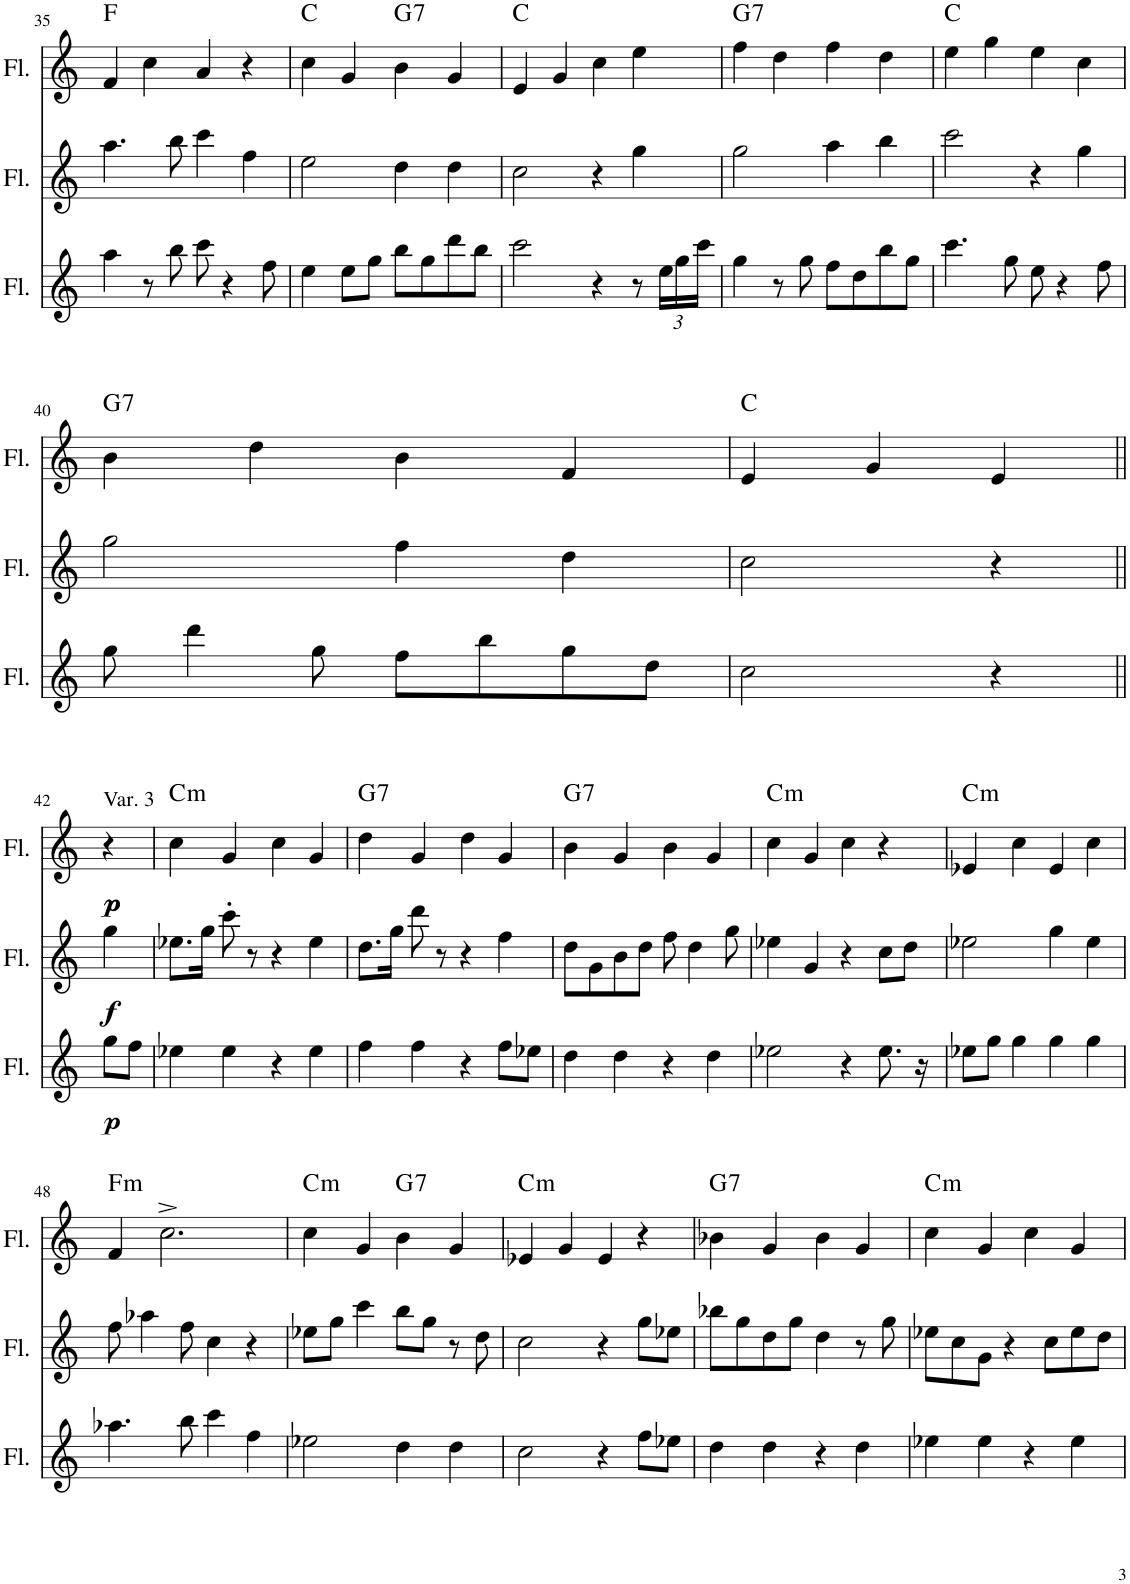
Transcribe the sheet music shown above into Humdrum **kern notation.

**kern	**dynam	**kern	**dynam	**kern	**dynam	**harte
*part3	*part3	*part2	*part2	*part1	*part1	*part1
*staff3	*staff3	*staff2	*staff2	*staff1	*staff1	*
*I"Flöte	*	*I"Flöte	*	*I"Flöte	*	*
*I'Fl.	*	*I'Fl.	*	*I'Fl.	*	*
!!LO:PB:g=z
*clefG2	*	*clefG2	*	*clefG2	*	*
*k[]	*	*k[]	*	*k[]	*	*
*M4/4	*	*M4/4	*	*M4/4	*	*
=35	=35	=35	=35	=35	=35	=35
4aa\	.	4.aa\	.	4f/	.	F:maj
8r	.	.	.	4cc\	.	.
8bb\	.	8bb\	.	.	.	.
8ccc\	.	4ccc\	.	4a/	.	.
4r	.	.	.	.	.	.
.	.	4ff\	.	4r	.	.
8ff\	.	.	.	.	.	.
=36	=36	=36	=36	=36	=36	=36
4ee\	.	2ee\	.	4cc\	.	C:maj
8ee\L	.	.	.	4g/	.	.
8gg\J	.	.	.	.	.	.
!	!	!	!	!	!	!LO:H:kt=7
8bb\L	.	4dd\	.	4b\	.	G:7
8gg\	.	.	.	.	.	.
8ddd\	.	4dd\	.	4g/	.	.
8bb\J	.	.	.	.	.	.
=37	=37	=37	=37	=37	=37	=37
2ccc\	.	2cc\	.	4e/	.	C:maj
.	.	.	.	4g/	.	.
4r	.	4r	.	4cc\	.	.
8r	.	4gg\	.	4ee\	.	.
*Xbrackettup	*	*	*	*	*	*
24ee\LL	.	.	.	.	.	.
24gg\	.	.	.	.	.	.
24ccc\JJ	.	.	.	.	.	.
=38	=38	=38	=38	=38	=38	=38
!	!	!	!	!	!	!LO:H:kt=7
4gg\	.	2gg\	.	4ff\	.	G:7
8r	.	.	.	4dd\	.	.
8gg\	.	.	.	.	.	.
8ff\L	.	4aa\	.	4ff\	.	.
8dd\	.	.	.	.	.	.
8bb\	.	4bb\	.	4dd\	.	.
8gg\J	.	.	.	.	.	.
=39	=39	=39	=39	=39	=39	=39
4.ccc\	.	2ccc\	.	4ee\	.	C:maj
.	.	.	.	4gg\	.	.
8gg\	.	.	.	.	.	.
8ee\	.	4r	.	4ee\	.	.
4r	.	.	.	.	.	.
.	.	4gg\	.	4cc\	.	.
8ff\	.	.	.	.	.	.
!!LO:LB:g=z
=40	=40	=40	=40	=40	=40	=40
!	!	!	!	!	!	!LO:H:kt=7
8gg\	.	2gg\	.	4b\	.	G:7
4ddd\	.	.	.	.	.	.
.	.	.	.	4dd\	.	.
8gg\	.	.	.	.	.	.
8ff\L	.	4ff\	.	4b\	.	.
8bb\	.	.	.	.	.	.
8gg\	.	4dd\	.	4f/	.	.
8dd\J	.	.	.	.	.	.
=41	=41	=41	=41	=41	=41	=41
2cc\	.	2cc\	.	4e/	.	C:maj
.	.	.	.	4g/	.	.
4r	.	4r	.	4e/	.	.
!!LO:LB:g=z
=42||	=42||	=42||	=42||	=42||	=42||	=42||
!	!	!	!	!LO:TX:a:t=Var. 3	!	!
!	!LO:DY:b	!	!LO:DY:b	!	!LO:DY:b	!
!	!	!	!	!	!LO:DY:n=1:b	!
8gg\L	p	4gg\	f	4r	p p	.
8ff\J	.	.	.	.	.	.
=43	=43	=43	=43	=43	=43	=43
!	!	!	!	!	!	!LO:H:kt=m
4ee-X\	.	8.ee-X\L	.	4cc\	.	C:min
.	.	16gg\Jk	.	.	.	.
4ee-\	.	8ccc'\	.	4g/	.	.
.	.	8r	.	.	.	.
4r	.	4r	.	4cc\	.	.
4ee-\	.	4ee-\	.	4g/	.	.
=44	=44	=44	=44	=44	=44	=44
!	!	!	!	!	!	!LO:H:kt=7
4ff\	.	8.dd\L	.	4dd\	.	G:7
.	.	16gg\Jk	.	.	.	.
4ff\	.	8ddd\	.	4g/	.	.
.	.	8r	.	.	.	.
4r	.	4r	.	4dd\	.	.
8ff\L	.	4ff\	.	4g/	.	.
8ee-X\J	.	.	.	.	.	.
=45	=45	=45	=45	=45	=45	=45
!	!	!	!	!	!	!LO:H:kt=7
4dd\	.	8dd\L	.	4b\	.	G:7
.	.	8g\	.	.	.	.
4dd\	.	8b\	.	4g/	.	.
.	.	8dd\J	.	.	.	.
4r	.	8ff\	.	4b\	.	.
.	.	4dd\	.	.	.	.
4dd\	.	.	.	4g/	.	.
.	.	8gg\	.	.	.	.
=46	=46	=46	=46	=46	=46	=46
!	!	!	!	!	!	!LO:H:kt=m
2ee-X\	.	4ee-X\	.	4cc\	.	C:min
.	.	4g/	.	4g/	.	.
4r	.	4r	.	4cc\	.	.
8.ee-\	.	8cc\L	.	4r	.	.
.	.	8dd\J	.	.	.	.
16r	.	.	.	.	.	.
=47	=47	=47	=47	=47	=47	=47
!	!	!	!	!	!	!LO:H:kt=m
8ee-X\L	.	2ee-X\	.	4e-X/	.	C:min
8gg\J	.	.	.	.	.	.
4gg\	.	.	.	4cc\	.	.
4gg\	.	4gg\	.	4e-/	.	.
4gg\	.	4ee-\	.	4cc\	.	.
!!LO:LB:g=z
=48	=48	=48	=48	=48	=48	=48
!	!	!	!	!	!	!LO:H:kt=m
4.aa-X\	.	8ff\	.	4f/	.	F:min
.	.	4aa-X\	.	.	.	.
.	.	.	.	2.cc^\	.	.
8bb\	.	8ff\	.	.	.	.
4ccc\	.	4cc\	.	.	.	.
4ff\	.	4r	.	.	.	.
=49	=49	=49	=49	=49	=49	=49
!	!	!	!	!	!	!LO:H:kt=m
2ee-X\	.	8ee-X\L	.	4cc\	.	C:min
.	.	8gg\J	.	.	.	.
.	.	4ccc\	.	4g/	.	.
!	!	!	!	!	!	!LO:H:kt=7
4dd\	.	8bb\L	.	4b\	.	G:7
.	.	8gg\J	.	.	.	.
4dd\	.	8r	.	4g/	.	.
.	.	8dd\	.	.	.	.
=50	=50	=50	=50	=50	=50	=50
!	!	!	!	!	!	!LO:H:kt=m
2cc\	.	2cc\	.	4e-X/	.	C:min
.	.	.	.	4g/	.	.
4r	.	4r	.	4e-/	.	.
8ff\L	.	8gg\L	.	4r	.	.
8ee-X\J	.	8ee-X\J	.	.	.	.
=51	=51	=51	=51	=51	=51	=51
!	!	!	!	!	!	!LO:H:kt=7
4dd\	.	8bb-X\L	.	4b-X\	.	G:7
.	.	8gg\	.	.	.	.
4dd\	.	8dd\	.	4g/	.	.
.	.	8gg\J	.	.	.	.
4r	.	4dd\	.	4b-\	.	.
4dd\	.	8r	.	4g/	.	.
.	.	8gg\	.	.	.	.
=52	=52	=52	=52	=52	=52	=52
!	!	!	!	!	!	!LO:H:kt=m
4ee-X\	.	8ee-X\L	.	4cc\	.	C:min
.	.	8cc\	.	.	.	.
4ee-\	.	8g\J	.	4g/	.	.
.	.	4r	.	.	.	.
4r	.	.	.	4cc\	.	.
.	.	8cc\L	.	.	.	.
4ee-\	.	8ee-\	.	4g/	.	.
.	.	8dd\J	.	.	.	.
=	=	=	=	=	=	=
*-	*-	*-	*-	*-	*-	*-
